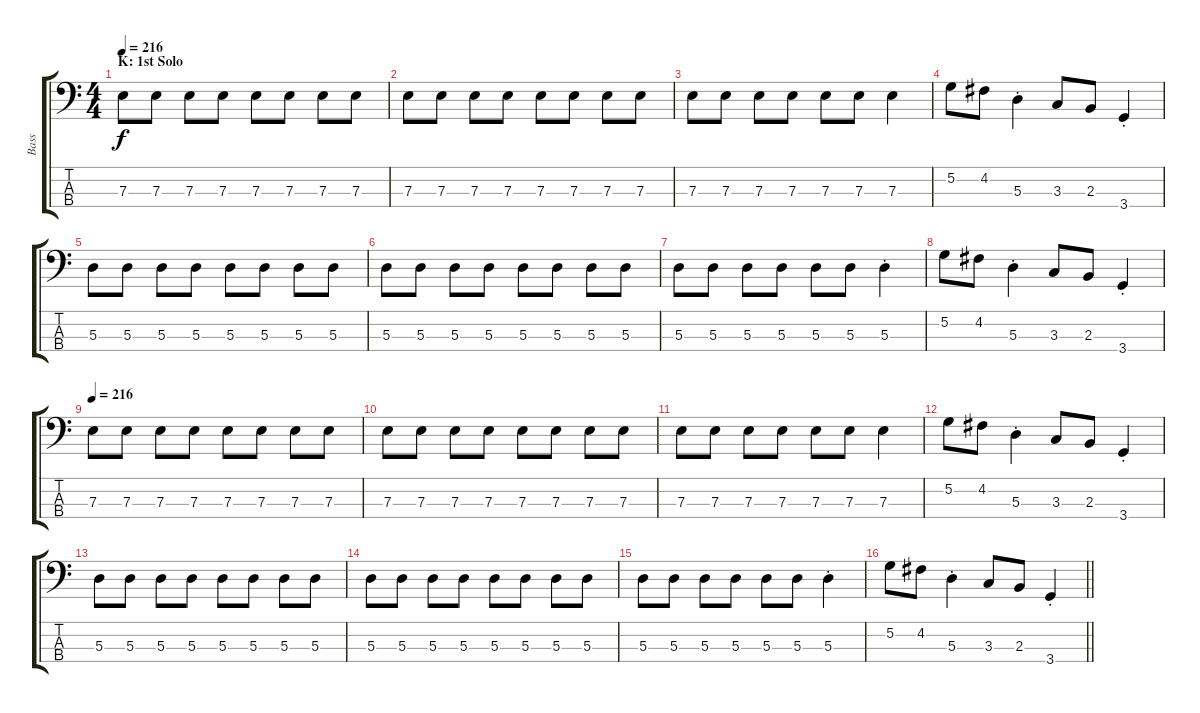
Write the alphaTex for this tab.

\track ("Bass" "Bass") {instrument electricbassfinger}
\staff {score tabs}
\tuning (G2 D2 A1 E1) {hide}
\ts (4 4)
\section ("" "K: 1st Solo")
\tempo 216
\clef f4
\ks c
7.3.8{dy f} 7.3.8 7.3.8 7.3.8 7.3.8 7.3.8 7.3.8 7.3.8 |
7.3.8 7.3.8 7.3.8 7.3.8 7.3.8 7.3.8 7.3.8 7.3.8 |
7.3.8 7.3.8 7.3.8 7.3.8 7.3.8 7.3.8 7.3.4 |
5.2.8 4.2.8 5.3{st}.4 3.3.8 2.3.8 3.4{st}.4 |
5.3.8 5.3.8 5.3.8 5.3.8 5.3.8 5.3.8 5.3.8 5.3.8 |
5.3.8 5.3.8 5.3.8 5.3.8 5.3.8 5.3.8 5.3.8 5.3.8 |
5.3.8 5.3.8 5.3.8 5.3.8 5.3.8 5.3.8 5.3{st}.4 |
5.2.8 4.2.8 5.3{st}.4 3.3.8 2.3.8 3.4{st}.4 |
\tempo 216
7.3.8 7.3.8 7.3.8 7.3.8 7.3.8 7.3.8 7.3.8 7.3.8 |
7.3.8 7.3.8 7.3.8 7.3.8 7.3.8 7.3.8 7.3.8 7.3.8 |
7.3.8 7.3.8 7.3.8 7.3.8 7.3.8 7.3.8 7.3.4 |
5.2.8 4.2.8 5.3{st}.4 3.3.8 2.3.8 3.4{st}.4 |
5.3.8 5.3.8 5.3.8 5.3.8 5.3.8 5.3.8 5.3.8 5.3.8 |
5.3.8 5.3.8 5.3.8 5.3.8 5.3.8 5.3.8 5.3.8 5.3.8 |
5.3.8 5.3.8 5.3.8 5.3.8 5.3.8 5.3.8 5.3{st}.4 |
\barLineRight lightlight
5.2.8 4.2.8 5.3{st}.4 3.3.8 2.3.8 3.4{st}.4
